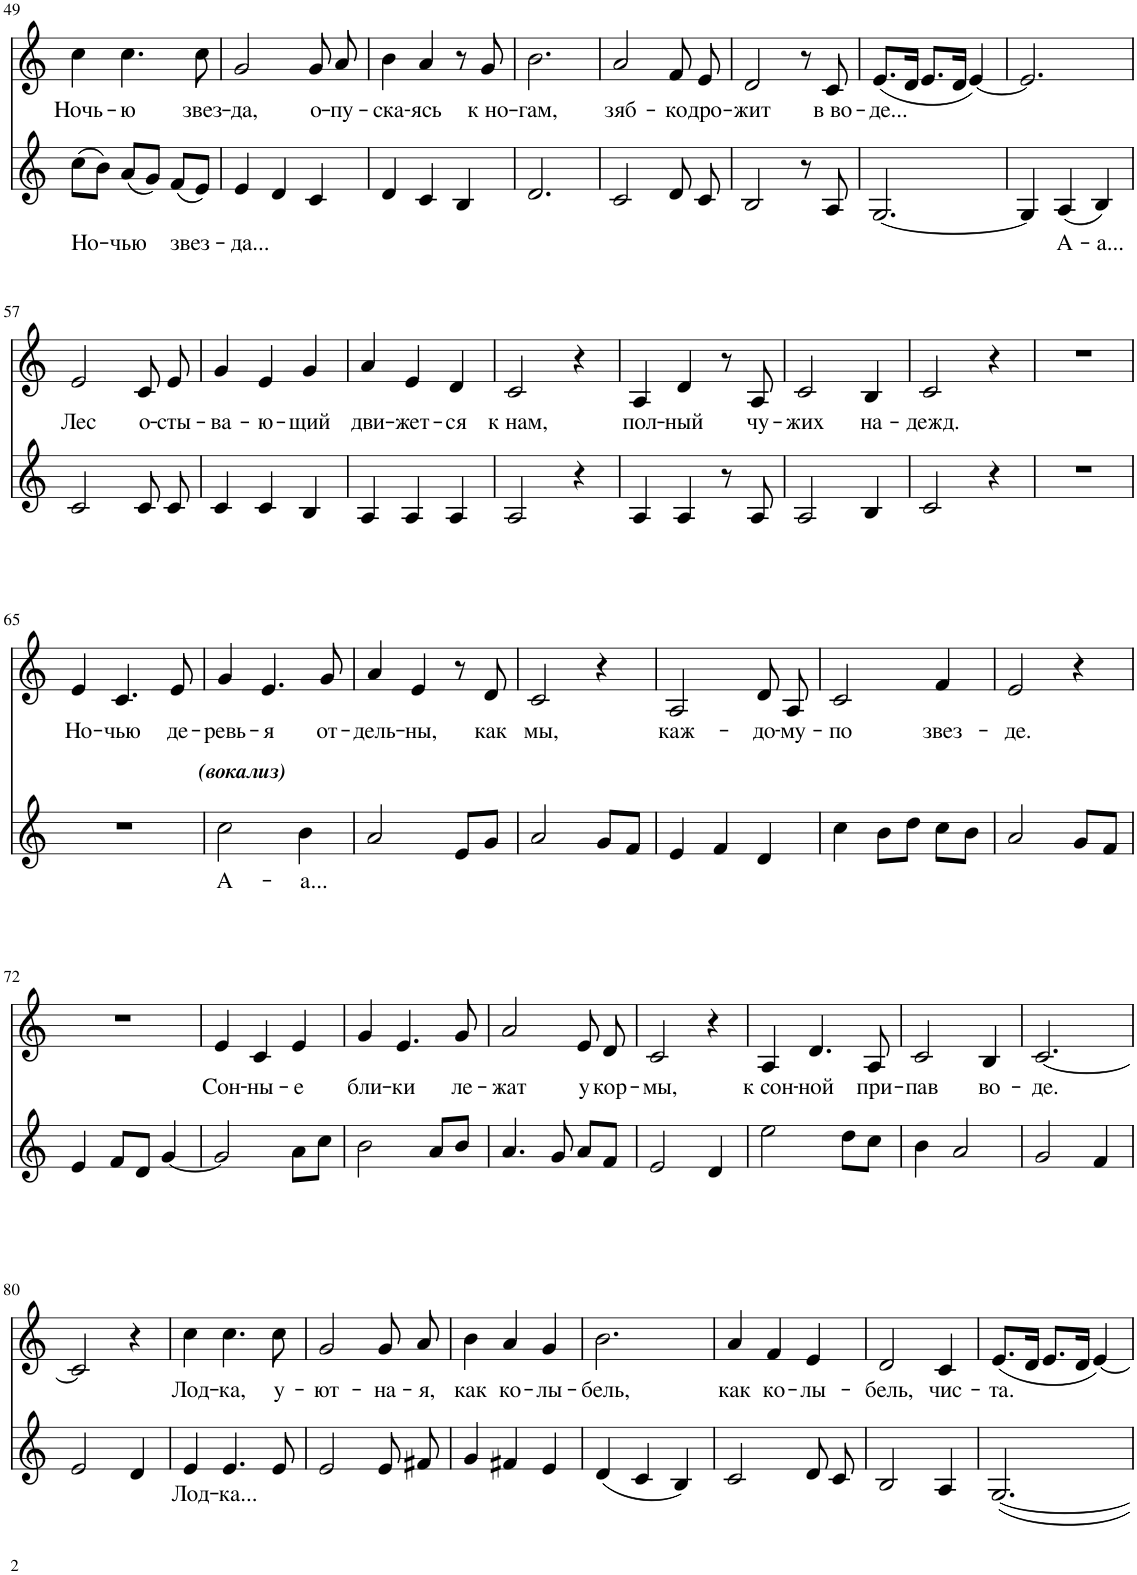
**kern	**text	**kern	**text
*part2	*part2	*part1	*part1
*staff2	*staff2	*staff1	*staff1
*I"Голос	*	*I"Голос	*
!!LO:PB:g=z
*clefG2	*	*clefG2	*
*k[]	*	*k[]	*
*M3/4	*	*M3/4	*
=49	=49	=49	=49
!	!LO:LY:b	!	!LO:LY:b
(8cc\L	Но-	4cc\	Ночь-
8b\J)	.	.	.
!	!LO:LY:b	!	!LO:LY:b
(8a/L	-чью	4.cc\	-ю
8g/J)	.	.	.
!	!LO:LY:b	!	!
(8f/L	звез-	.	.
!	!	!	!LO:LY:b
8e/J)	.	8cc\	звез-
=50	=50	=50	=50
!	!LO:LY:b	!	!LO:LY:b
4e/	-да...	2g/	-да,
4d/	.	.	.
!	!	!	!LO:LY:b
4c/	.	8g/	о-
!	!	!	!LO:LY:b
.	.	8a/	-пу-
=51	=51	=51	=51
!	!	!	!LO:LY:b
4d/	.	4b\	-ска-
!	!	!	!LO:LY:b
4c/	.	4a/	-ясь
4B/	.	8r	.
!	!	!	!LO:LY:b
.	.	8g/	к но-
=52	=52	=52	=52
!	!	!	!LO:LY:b
2.d/	.	2.b\	-гам,
=53	=53	=53	=53
!	!	!	!LO:LY:b
2c/	.	2a/	зяб-
!	!	!	!LO:LY:b
8d/	.	8f/	-ко
!	!	!	!LO:LY:b
8c/	.	8e/	дро-
=54	=54	=54	=54
!	!	!	!LO:LY:b
2B/	.	2d/	-жит
8r	.	8r	.
!	!	!	!LO:LY:b
8A/	.	8c/	в во-
=55	=55	=55	=55
!	!	!	!LO:LY:b
[2.G/	.	(8.e/L	-де...
.	.	16d/Jk	.
.	.	8.e/L	.
.	.	16d/Jk	.
.	.	[4e/)	.
=56	=56	=56	=56
4G/]	.	2.e/]	.
!	!LO:LY:b	!	!
(4A/	А-	.	.
!	!LO:LY:b	!	!
4B/)	-а...	.	.
!!LO:LB:g=z
=57	=57	=57	=57
!	!	!	!LO:LY:b
2c/	.	2e/	Лес
!	!	!	!LO:LY:b
8c/	.	8c/	о-
!	!	!	!LO:LY:b
8c/	.	8e/	-сты-
=58	=58	=58	=58
!	!	!	!LO:LY:b
4c/	.	4g/	-ва-
!	!	!	!LO:LY:b
4c/	.	4e/	-ю-
!	!	!	!LO:LY:b
4B/	.	4g/	-щий
=59	=59	=59	=59
!	!	!	!LO:LY:b
4A/	.	4a/	дви-
!	!	!	!LO:LY:b
4A/	.	4e/	-жет-
!	!	!	!LO:LY:b
4A/	.	4d/	-ся
=60	=60	=60	=60
!	!	!	!LO:LY:b
2A/	.	2c/	к нам,
4r	.	4r	.
=61	=61	=61	=61
!	!	!	!LO:LY:b
4A/	.	4A/	пол-
!	!	!	!LO:LY:b
4A/	.	4d/	-ный
8r	.	8r	.
!	!	!	!LO:LY:b
8A/	.	8A/	чу-
=62	=62	=62	=62
!	!	!	!LO:LY:b
2A/	.	2c/	-жих
!	!	!	!LO:LY:b
4B/	.	4B/	на-
=63	=63	=63	=63
!	!	!	!LO:LY:b
2c/	.	2c/	-дежд.
4r	.	4r	.
=64	=64	=64	=64
2.r	.	2.r	.
!!LO:LB:g=z
=65	=65	=65	=65
!	!	!	!LO:LY:b
2.r	.	4e/	Но-
!	!	!	!LO:LY:b
.	.	4.c/	-чью
!	!	!	!LO:LY:b
.	.	8e/	де-
=66	=66	=66	=66
!LO:TX:a:Bi:t=(вокализ)	!	!	!
!	!LO:LY:b	!	!LO:LY:b
2cc\	А-	4g/	-ревь-
!	!	!	!LO:LY:b
.	.	4.e/	-я
!	!LO:LY:b	!	!
4b\	-а...	.	.
!	!	!	!LO:LY:b
.	.	8g/	от-
=67	=67	=67	=67
!	!	!	!LO:LY:b
2a/	.	4a/	-дель-
!	!	!	!LO:LY:b
.	.	4e/	-ны,
8e/L	.	8r	.
!	!	!	!LO:LY:b
8g/J	.	8d/	как
=68	=68	=68	=68
!	!	!	!LO:LY:b
2a/	.	2c/	мы,
8g/L	.	4r	.
8f/J	.	.	.
=69	=69	=69	=69
!	!	!	!LO:LY:b
4e/	.	2A/	каж-
4f/	.	.	.
!	!	!	!LO:LY:b
4d/	.	8d/	-до-
!	!	!	!LO:LY:b
.	.	8A/	-му-
=70	=70	=70	=70
!	!	!	!LO:LY:b
4cc\	.	2c/	-по
8b\L	.	.	.
8dd\J	.	.	.
!	!	!	!LO:LY:b
8cc\L	.	4f/	звез-
8b\J	.	.	.
=71	=71	=71	=71
!	!	!	!LO:LY:b
2a/	.	2e/	-де.
8g/L	.	4r	.
8f/J	.	.	.
!!LO:LB:g=z
=72	=72	=72	=72
4e/	.	2.r	.
8f/L	.	.	.
8d/J	.	.	.
[4g/	.	.	.
=73	=73	=73	=73
!	!	!	!LO:LY:b
2g/]	.	4e/	Сон-
!	!	!	!LO:LY:b
.	.	4c/	-ны-
!	!	!	!LO:LY:b
8a\L	.	4e/	-е
8cc\J	.	.	.
=74	=74	=74	=74
!	!	!	!LO:LY:b
2b\	.	4g/	бли-
!	!	!	!LO:LY:b
.	.	4.e/	-ки
8a/L	.	.	.
!	!	!	!LO:LY:b
8b/J	.	8g/	ле-
=75	=75	=75	=75
!	!	!	!LO:LY:b
4.a/	.	2a/	-жат
8g/	.	.	.
!	!	!	!LO:LY:b
8a/L	.	8e/	у
!	!	!	!LO:LY:b
8f/J	.	8d/	кор-
=76	=76	=76	=76
!	!	!	!LO:LY:b
2e/	.	2c/	-мы,
4d/	.	4r	.
=77	=77	=77	=77
!	!	!	!LO:LY:b
2ee\	.	4A/	к сон-
!	!	!	!LO:LY:b
.	.	4.d/	-ной
8dd\L	.	.	.
!	!	!	!LO:LY:b
8cc\J	.	8A/	при-
=78	=78	=78	=78
!	!	!	!LO:LY:b
4b\	.	2c/	-пав
2a/	.	.	.
!	!	!	!LO:LY:b
.	.	4B/	во-
=79	=79	=79	=79
!	!	!	!LO:LY:b
2g/	.	[2.c/	-де.
4f/	.	.	.
!!LO:LB:g=z
=80	=80	=80	=80
2e/	.	2c/]	.
4d/	.	4r	.
=81	=81	=81	=81
!	!LO:LY:b	!	!LO:LY:b
4e/	Лод-	4cc\	Лод-
!	!LO:LY:b	!	!LO:LY:b
4.e/	-ка...	4.cc\	-ка,
!	!	!	!LO:LY:b
8e/	.	8cc\	у-
=82	=82	=82	=82
!	!	!	!LO:LY:b
2e/	.	2g/	-ют-
!	!	!	!LO:LY:b
8e/	.	8g/	-на-
!	!	!	!LO:LY:b
8f#X/	.	8a/	-я,
=83	=83	=83	=83
!	!	!	!LO:LY:b
4g/	.	4b\	как
!	!	!	!LO:LY:b
4f#X/	.	4a/	ко-
!	!	!	!LO:LY:b
4e/	.	4g/	лы-
=84	=84	=84	=84
!	!	!	!LO:LY:b
(4d/	.	2.b\	-бель,
4c/	.	.	.
4B/)	.	.	.
=85	=85	=85	=85
!	!	!	!LO:LY:b
2c/	.	4a/	как
!	!	!	!LO:LY:b
.	.	4f/	ко-
!	!	!	!LO:LY:b
8d/	.	4e/	-лы-
8c/	.	.	.
=86	=86	=86	=86
!	!	!	!LO:LY:b
2B/	.	2d/	-бель,
!	!	!	!LO:LY:b
4A/	.	4c/	чис-
=87	=87	=87	=87
!	!	!	!LO:LY:b
[2.G/	.	(8.e/L	-та.
.	.	16d/Jk	.
.	.	8.e/L	.
.	.	16d/Jk	.
.	.	[4e/)	.
=	=	=	=
*-	*-	*-	*-
